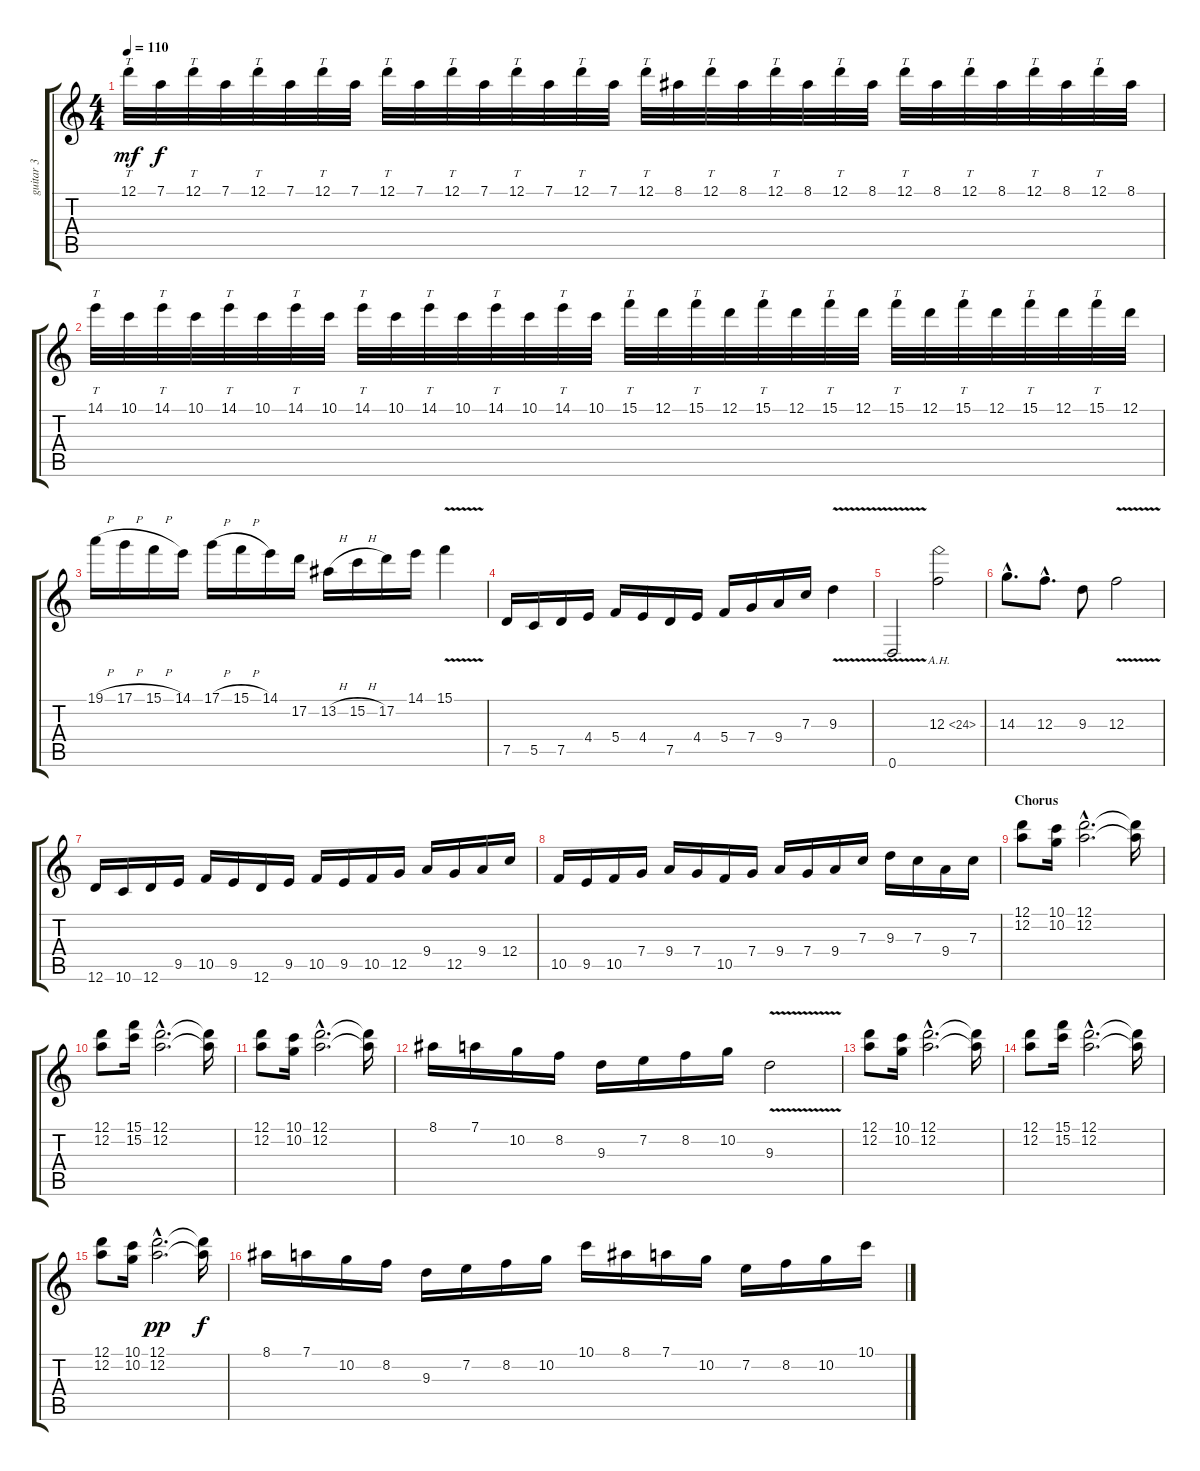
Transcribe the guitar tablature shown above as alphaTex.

\track ("guitar 3" "guitar 3") {instrument distortionguitar}
\staff {score tabs}
\tuning (D4 A3 F3 C3 G2 D2) {hide}
\ts (4 4)
\tempo 110
\clef g2
\ks c
12.1.32{tt dy mf} 7.1.32{dy f} 12.1.32{tt} 7.1.32 12.1.32{tt} 7.1.32 12.1.32{tt} 7.1.32 12.1.32{tt} 7.1.32 12.1.32{tt} 7.1.32 12.1.32{tt} 7.1.32 12.1.32{tt} 7.1.32 12.1.32{tt} 8.1.32 12.1.32{tt} 8.1.32 12.1.32{tt} 8.1.32 12.1.32{tt} 8.1.32 12.1.32{tt} 8.1.32 12.1.32{tt} 8.1.32 12.1.32{tt} 8.1.32 12.1.32{tt} 8.1.32 |
14.1.32{tt} 10.1.32 14.1.32{tt} 10.1.32 14.1.32{tt} 10.1.32 14.1.32{tt} 10.1.32 14.1.32{tt} 10.1.32 14.1.32{tt} 10.1.32 14.1.32{tt} 10.1.32 14.1.32{tt} 10.1.32 15.1.32{tt} 12.1.32 15.1.32{tt} 12.1.32 15.1.32{tt} 12.1.32 15.1.32{tt} 12.1.32 15.1.32{tt} 12.1.32 15.1.32{tt} 12.1.32 15.1.32{tt} 12.1.32 15.1.32{tt} 12.1.32 |
19.1{h}.16 17.1{h}.16 15.1{h}.16 14.1.16 17.1{h}.16 15.1{h}.16 14.1.16 17.2.16 13.2{h}.16 15.2{h}.16 17.2.16 14.1.16 15.1{v}.4 |
7.5.16 5.5.16 7.5.16 4.4.16 5.4.16 4.4.16 7.5.16 4.4.16 5.4.16 7.4.16 9.4.16 7.3.16 9.3{v}.4 |
0.6{v}.2 12.3{ah 12}.2 |
14.3{hac}.8{d} 12.3{hac}.8{d} 9.3.8 12.3{v}.2 |
12.6.16 10.6.16 12.6.16 9.5.16 10.5.16 9.5.16 12.6.16 9.5.16 10.5.16 9.5.16 10.5.16 12.5.16 9.4.16 12.5.16 9.4.16 12.4.16 |
10.5.16 9.5.16 10.5.16 7.4.16 9.4.16 7.4.16 10.5.16 7.4.16 9.4.16 7.4.16 9.4.16 7.3.16 9.3.16 7.3.16 9.4.16 7.3.16 |
\section ("" "Chorus")
(12.1 12.2).8 (10.1 10.2).16 (12.1{hac} 12.2{hac}).2{d} (12.1{t} 12.2{t}).16 |
(12.1 12.2).8 (15.1 15.2).16 (12.1{hac} 12.2{hac}).2{d} (12.1{t} 12.2{t}).16 |
(12.1 12.2).8 (10.1 10.2).16 (12.1{hac} 12.2{hac}).2{d} (12.1{t} 12.2{t}).16 |
8.1.16 7.1.16 10.2.16 8.2.16 9.3.16 7.2.16 8.2.16 10.2.16 9.3{v}.2 |
(12.1 12.2).8 (10.1 10.2).16 (12.1{hac} 12.2{hac}).2{d} (12.1{t} 12.2{t}).16 |
(12.1 12.2).8 (15.1 15.2).16 (12.1{hac} 12.2{hac}).2{d} (12.1{t} 12.2{t}).16 |
(12.1 12.2).8 (10.1 10.2).16 (12.1{hac} 12.2{hac}).2{d dy pp} (12.1{t} 12.2{t}).16{dy f} |
8.1.16 7.1.16 10.2.16 8.2.16 9.3.16 7.2.16 8.2.16 10.2.16 10.1.16 8.1.16 7.1.16 10.2.16 7.2.16 8.2.16 10.2.16 10.1.16
